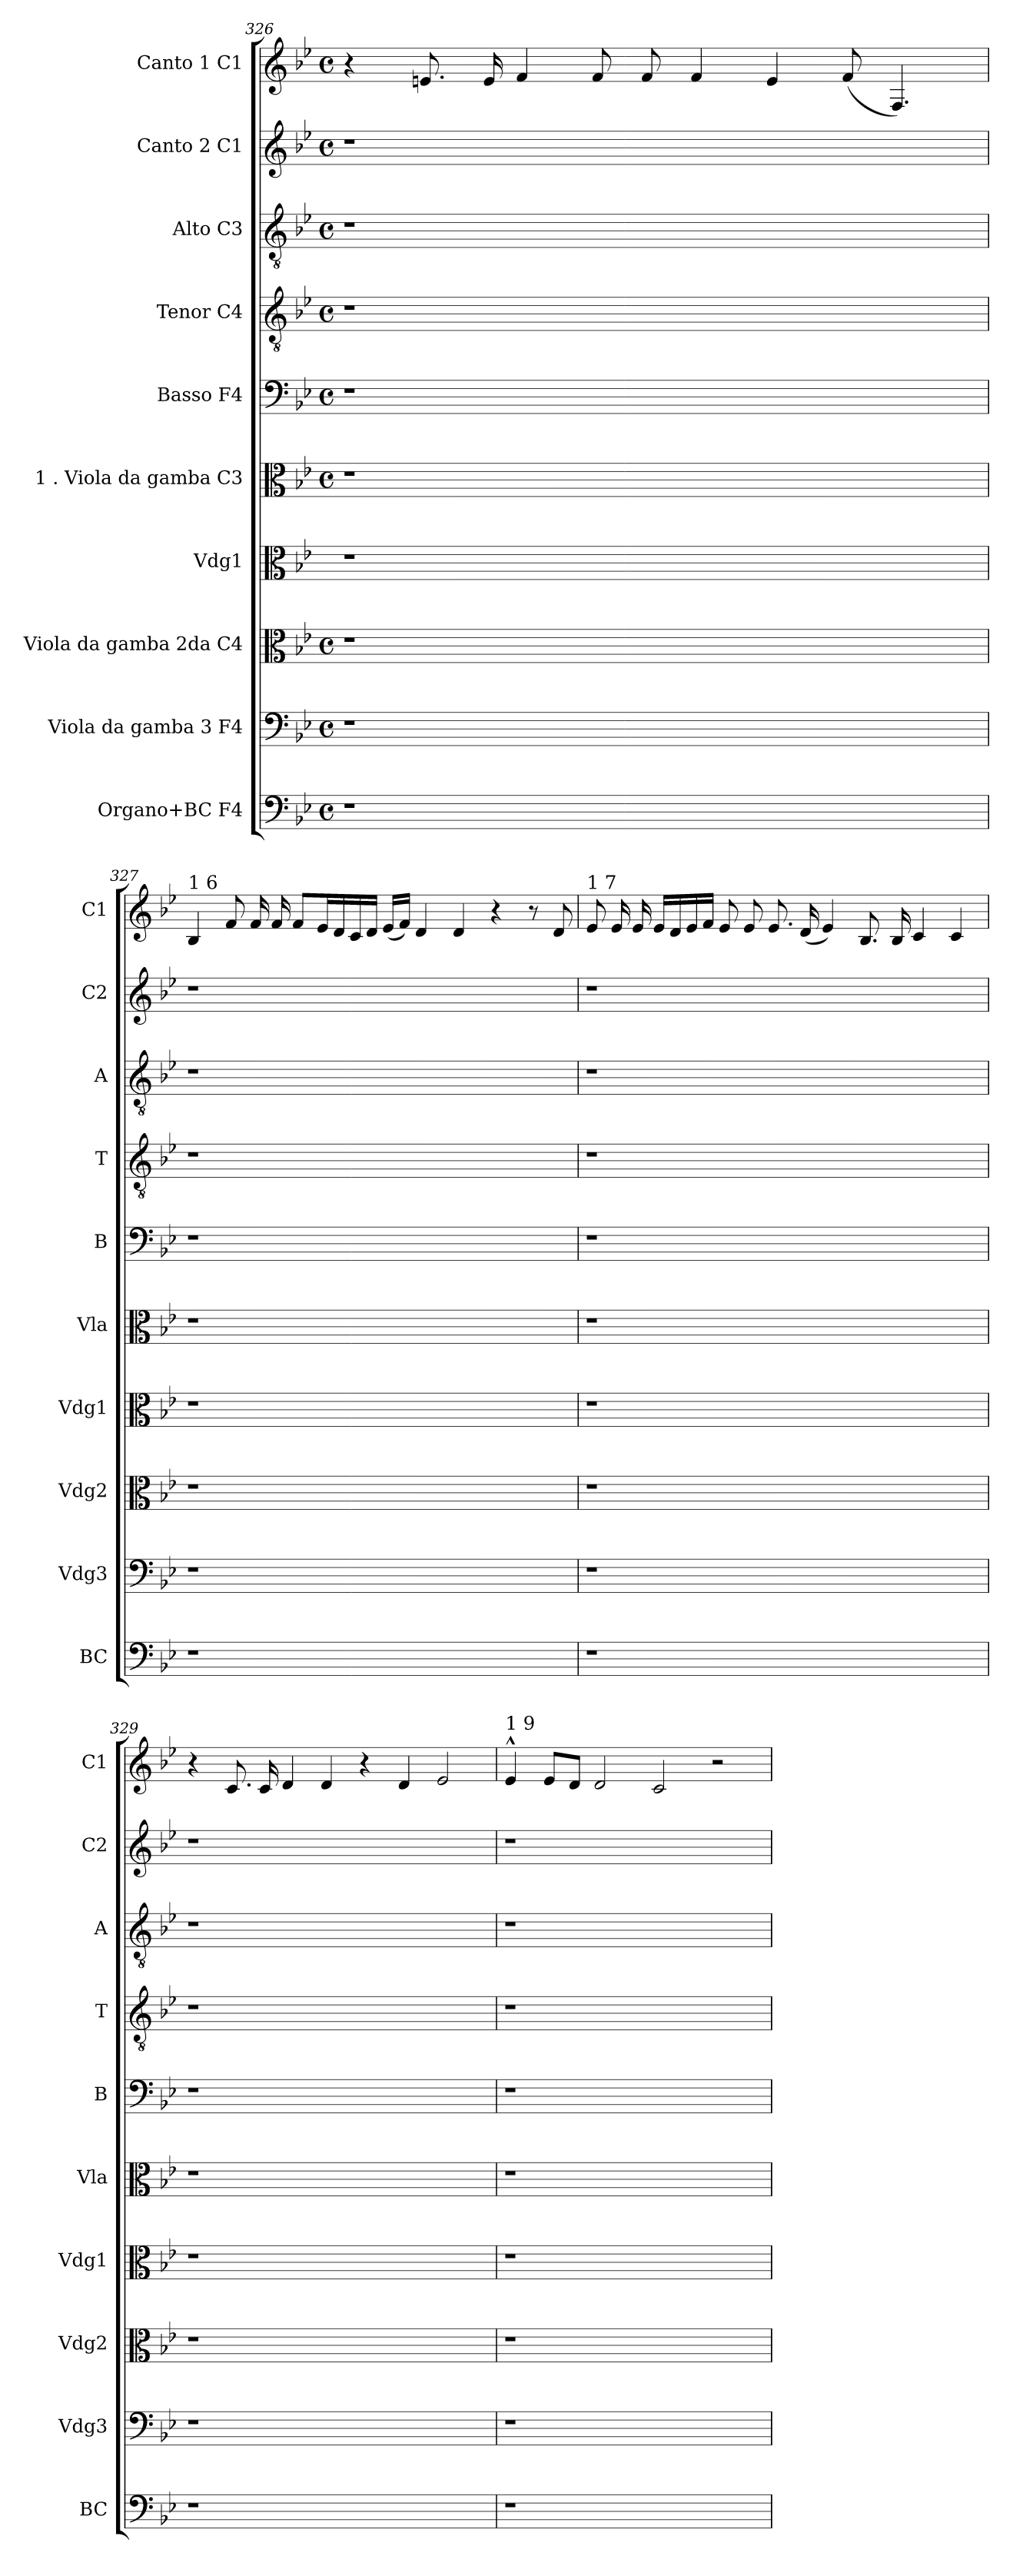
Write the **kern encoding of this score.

**kern	**kern	**kern	**kern	**kern	**kern	**kern	**kern	**kern	**kern
*part10	*part9	*part8	*part7	*part6	*part5	*part4	*part3	*part2	*part1
*staff10	*staff9	*staff8	*staff7	*staff6	*staff5	*staff4	*staff3	*staff2	*staff1
*I"Organo+BC F4	*I"Viola da gamba 3 F4	*I"Viola da gamba 2da C4	*I"Vdg1	*I"1 . Viola da gamba C3	*I"Basso F4	*I"Tenor C4	*I"Alto C3	*I"Canto 2 C1	*I"Canto 1 C1
*I'BC	*I'Vdg3	*I'Vdg2	*I'Vdg1	*I'Vla	*I'B	*I'T	*I'A	*I'C2	*I'C1
*clefF4	*clefF4	*clefC3	*clefC3	*clefC3	*clefF4	*clefGv2	*clefGv2	*clefG2	*clefG2
*k[b-e-]	*k[b-e-]	*k[b-e-]	*k[b-e-]	*k[b-e-]	*k[b-e-]	*k[b-e-]	*k[b-e-]	*k[b-e-]	*k[b-e-]
*B-:	*B-:	*B-:	*B-:	*B-:	*B-:	*B-:	*B-:	*B-:	*B-:
*M4/4	*M4/4	*M4/4	*	*M4/4	*M4/4	*M4/4	*M4/4	*M4/4	*M4/4
*met(c)	*met(c)	*met(c)	*	*met(c)	*met(c)	*met(c)	*met(c)	*met(c)	*met(c)
=326	=326	=326	=326	=326	=326	=326	=326	=326	=326
1r	1r	1r	1r	1r	1r	1r	1r	1r	4r
.	.	.	.	.	.	.	.	.	8.en/
.	.	.	.	.	.	.	.	.	16e/
.	.	.	.	.	.	.	.	.	4f/
.	.	.	.	.	.	.	.	.	8f/
.	.	.	.	.	.	.	.	.	8f/
1ryy	1ryy	1ryy	1ryy	1ryy	1ryy	1ryy	1ryy	1ryy	4f/
.	.	.	.	.	.	.	.	.	4e/
.	.	.	.	.	.	.	.	.	(<8f/
.	.	.	.	.	.	.	.	.	4.F/)
!!LO:LB:g=z
=327	=327	=327	=327	=327	=327	=327	=327	=327	=327
!	!	!	!	!	!	!	!	!	!LO:TX:a:t=1 6
1r	1r	1r	1r	1r	1r	1r	1r	1r	4B-/
.	.	.	.	.	.	.	.	.	8f/
.	.	.	.	.	.	.	.	.	16f/
.	.	.	.	.	.	.	.	.	16f/
.	.	.	.	.	.	.	.	.	8f/L
.	.	.	.	.	.	.	.	.	16e-/L
.	.	.	.	.	.	.	.	.	16d/
.	.	.	.	.	.	.	.	.	16c/
.	.	.	.	.	.	.	.	.	16d/JJ
.	.	.	.	.	.	.	.	.	(<16e-/LL
.	.	.	.	.	.	.	.	.	16f/JJ)
1ryy	1ryy	1ryy	1ryy	1ryy	1ryy	1ryy	1ryy	1ryy	4d/
.	.	.	.	.	.	.	.	.	4d/
.	.	.	.	.	.	.	.	.	4r
.	.	.	.	.	.	.	.	.	8r
.	.	.	.	.	.	.	.	.	8d/
!!LO:LB:g=z
=328	=328	=328	=328	=328	=328	=328	=328	=328	=328
!	!	!	!	!	!	!	!	!	!LO:TX:a:t=1 7
1r	1r	1r	1r	1r	1r	1r	1r	1r	8e-/
.	.	.	.	.	.	.	.	.	16e-/
.	.	.	.	.	.	.	.	.	16e-/
.	.	.	.	.	.	.	.	.	16e-/LL
.	.	.	.	.	.	.	.	.	16d/
.	.	.	.	.	.	.	.	.	16e-/
.	.	.	.	.	.	.	.	.	16f/JJ
.	.	.	.	.	.	.	.	.	8e-/
.	.	.	.	.	.	.	.	.	8e-/
.	.	.	.	.	.	.	.	.	8.e-/
.	.	.	.	.	.	.	.	.	(<16d/
1ryy	1ryy	1ryy	1ryy	1ryy	1ryy	1ryy	1ryy	1ryy	4e-/)
.	.	.	.	.	.	.	.	.	8.B-/
.	.	.	.	.	.	.	.	.	16B-/
.	.	.	.	.	.	.	.	.	4c/
.	.	.	.	.	.	.	.	.	4c/
=329	=329	=329	=329	=329	=329	=329	=329	=329	=329
1r	1r	1r	1r	1r	1r	1r	1r	1r	4r
.	.	.	.	.	.	.	.	.	8.c/
.	.	.	.	.	.	.	.	.	16c/
.	.	.	.	.	.	.	.	.	4d/
.	.	.	.	.	.	.	.	.	4d/
1ryy	1ryy	1ryy	1ryy	1ryy	1ryy	1ryy	1ryy	1ryy	4r
.	.	.	.	.	.	.	.	.	4d/
.	.	.	.	.	.	.	.	.	2e-/
!!LO:LB:g=z
=330	=330	=330	=330	=330	=330	=330	=330	=330	=330
!	!	!	!	!	!	!	!	!	!LO:TX:a:t=1 9
1r	1r	1r	1r	1r	1r	1r	1r	1r	4e-^^</
.	.	.	.	.	.	.	.	.	8e-/L
.	.	.	.	.	.	.	.	.	8d/J
.	.	.	.	.	.	.	.	.	2d/
1ryy	1ryy	1ryy	1ryy	1ryy	1ryy	1ryy	1ryy	1ryy	2c/
.	.	.	.	.	.	.	.	.	2r
=	=	=	=	=	=	=	=	=	=
*-	*-	*-	*-	*-	*-	*-	*-	*-	*-
